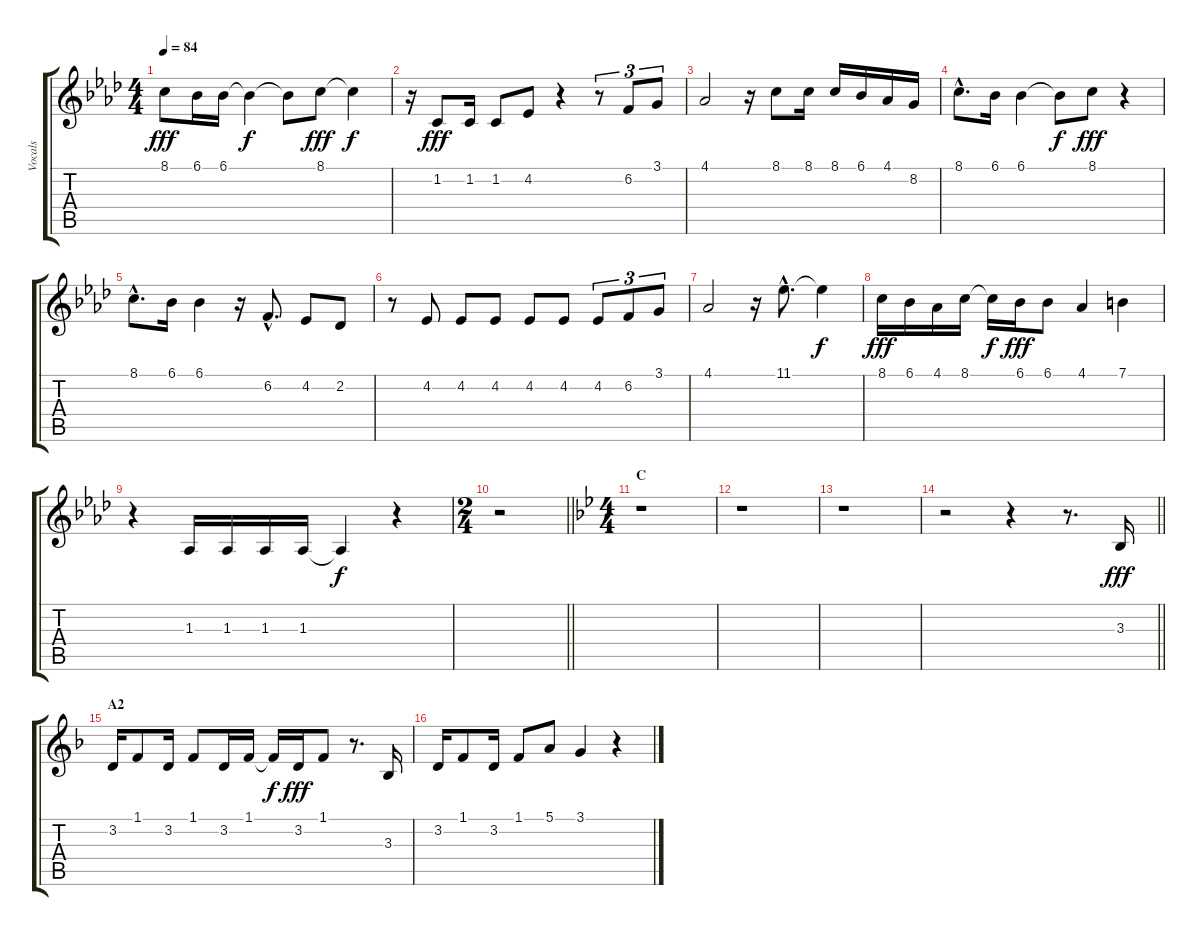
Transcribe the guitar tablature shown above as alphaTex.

\track ("Vocals" "Vocals") {instrument lead6voice}
\staff {score tabs}
\tuning (E4 B3 G3 D3 A2 E2) {hide}
\ts (4 4)
\tempo 84
\clef g2
\ks ab
8.1.8{dy fff} 6.1.16 6.1.16 6.1{t}.4{dy f} 6.1{t}.8 8.1.8{dy fff} 8.1{t}.4{dy f} |
r.16 1.2.8{dy fff} 1.2.16 1.2.8 4.2.8 r.4 r.8{tu (3 2)} 6.2.8{tu (3 2)} 3.1.8{tu (3 2)} |
4.1.2 r.16 8.1.8 8.1.16 8.1.16 6.1.16 4.1.16 8.2.16 |
8.1{hac}.8{d} 6.1.16 6.1.4 6.1{t}.8{dy f} 8.1.8{dy fff} r.4 |
8.1{hac}.8{d} 6.1.16 6.1.4 r.16 6.2{hac}.8{d} 4.2.8 2.2.8 |
r.8 4.2.8 4.2.8 4.2.8 4.2.8 4.2.8 4.2.8{tu (3 2)} 6.2.8{tu (3 2)} 3.1.8{tu (3 2)} |
4.1.2 r.16 11.1{hac}.8{d} 11.1{t}.4{dy f} |
8.1.16{dy fff} 6.1.16 4.1.16 8.1.16 8.1{t}.16{dy f} 6.1.16{dy fff} 6.1.8 4.1.4 7.1.4 |
r.4 1.3.16 1.3.16 1.3.16 1.3.16 1.3{t}.4{dy f} r.4 |
\ts (2 4)
\barLineRight lightlight
r.2 |
\ts (4 4)
\section ("" "C")
\ks bb
r.1 |
r.1 |
r.1 |
\barLineRight lightlight
r.2 r.4 r.8{d} 3.3.16{dy fff} |
\section ("" "A2")
\ks f
3.2.16 1.1.8 3.2.16 1.1.8 3.2.16 1.1.16 1.1{t}.16{dy f} 3.2.16{dy fff} 1.1.8 r.8{d} 3.3.16 |
3.2.16 1.1.8 3.2.16 1.1.8 5.1.8 3.1.4 r.4
